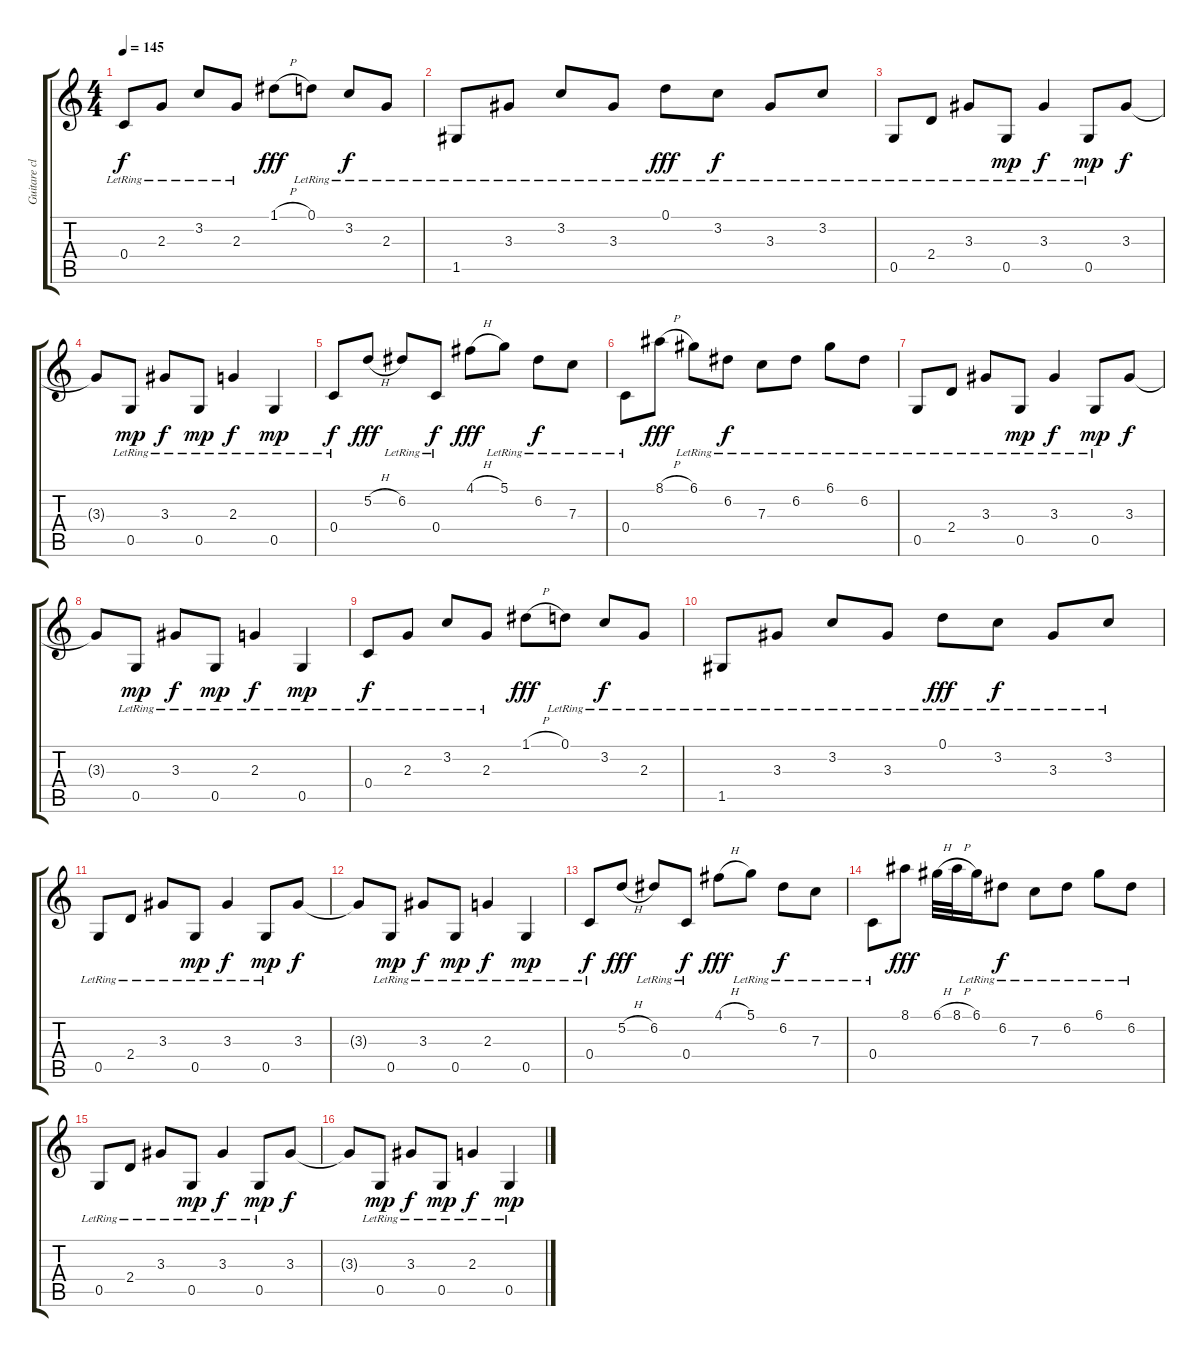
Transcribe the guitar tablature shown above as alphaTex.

\track ("Guitare clair" "Guitare cl") {instrument acousticguitarsteel}
\staff {score tabs}
\tuning (D4 A3 F3 C3 G2 C2) {hide}
\ts (4 4)
\tempo 145
\clef g2
\ks c
0.4{lr}.8{dy f instrument acousticguitarsteel} 2.3{lr}.8 3.2{lr}.8 2.3{lr}.8 1.1{h}.8{dy fff} 0.1{lr}.8 3.2{lr}.8{dy f} 2.3{lr}.8 |
1.5{lr}.8 3.3{lr}.8 3.2{lr}.8 3.3{lr}.8 0.1{lr}.8{dy fff} 3.2{lr}.8{dy f} 3.3{lr}.8 3.2{lr}.8 |
0.5{lr}.8 2.4{lr}.8 3.3{lr}.8 0.5{lr}.8{dy mp} 3.3{lr}.4{dy f} 0.5{lr}.8{dy mp} 3.3.8{dy f} |
3.3{t}.8 0.5{lr}.8{dy mp} 3.3{lr}.8{dy f} 0.5{lr}.8{dy mp} 2.3{lr}.4{dy f} 0.5{lr}.4{dy mp} |
0.4{lr}.8{dy f} 5.2{h}.8{dy fff} 6.2{lr}.8 0.4{lr}.8{dy f} 4.1{h}.8{dy fff} 5.1{lr}.8 6.2{lr}.8{dy f} 7.3{lr}.8 |
0.4{lr}.8 8.1{h}.8{dy fff} 6.1{lr}.8 6.2{lr}.8{dy f} 7.3{lr}.8 6.2{lr}.8 6.1{lr}.8 6.2{lr}.8 |
0.5{lr}.8 2.4{lr}.8 3.3{lr}.8 0.5{lr}.8{dy mp} 3.3{lr}.4{dy f} 0.5{lr}.8{dy mp} 3.3.8{dy f} |
3.3{t}.8 0.5{lr}.8{dy mp} 3.3{lr}.8{dy f} 0.5{lr}.8{dy mp} 2.3{lr}.4{dy f} 0.5{lr}.4{dy mp} |
0.4{lr}.8{dy f} 2.3{lr}.8 3.2{lr}.8 2.3{lr}.8 1.1{h}.8{dy fff} 0.1{lr}.8 3.2{lr}.8{dy f} 2.3{lr}.8 |
1.5{lr}.8 3.3{lr}.8 3.2{lr}.8 3.3{lr}.8 0.1{lr}.8{dy fff} 3.2{lr}.8{dy f} 3.3{lr}.8 3.2{lr}.8 |
0.5{lr}.8 2.4{lr}.8 3.3{lr}.8 0.5{lr}.8{dy mp} 3.3{lr}.4{dy f} 0.5{lr}.8{dy mp} 3.3.8{dy f} |
3.3{t}.8 0.5{lr}.8{dy mp} 3.3{lr}.8{dy f} 0.5{lr}.8{dy mp} 2.3{lr}.4{dy f} 0.5{lr}.4{dy mp} |
0.4{lr}.8{dy f} 5.2{h}.8{dy fff} 6.2{lr}.8 0.4{lr}.8{dy f} 4.1{h}.8{dy fff} 5.1{lr}.8 6.2{lr}.8{dy f} 7.3{lr}.8 |
0.4{lr}.8 8.1.8{dy fff} 6.1{h}.32 8.1{h}.32 6.1{lr}.16 6.2{lr}.8{dy f} 7.3{lr}.8 6.2{lr}.8 6.1{lr}.8 6.2{lr}.8 |
0.5{lr}.8 2.4{lr}.8 3.3{lr}.8 0.5{lr}.8{dy mp} 3.3{lr}.4{dy f} 0.5{lr}.8{dy mp} 3.3.8{dy f} |
3.3{t}.8 0.5{lr}.8{dy mp} 3.3{lr}.8{dy f} 0.5{lr}.8{dy mp} 2.3{lr}.4{dy f} 0.5{lr}.4{dy mp}
